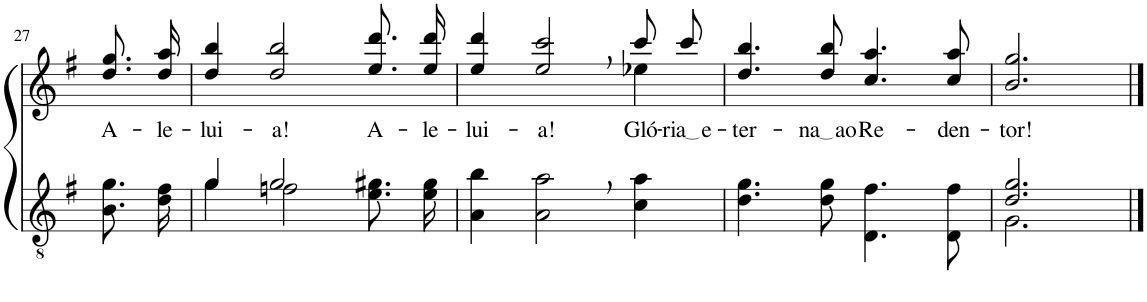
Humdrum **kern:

**kern	**kern	**text
*part2	*part1	*part1
*staff2	*staff1	*staff1
*I"Parte III e IV	*I"Parte I e II	*
!!LO:PB:g=z
*clefGv2	*clefG2	*
*Trd5c9	*Trd5c9	*
*k[f#]	*k[f#]	*
*M4/4	*M4/4	*
=27	=27	=27
!	!	!LO:LY:b
8.B\ 8.g\L	8.dd\ 8.gg\L	A-
!	!	!LO:LY:b
16d\ 16f#\Jk	16dd\ 16aa\Jk	-le-
=28	=28	=28
*^	*	*
!	!	!	!LO:LY:b
4g/	4g\	4dd/ 4bb/	-lui-
!	!	!	!LO:LY:b
2g/	2fn\	2dd/ 2bb/	-a!
!	!	!	!LO:LY:b
4ryy	8.e\ 8.g#X\L	8.ee\ 8.ddd\L	A-
!	!	!	!LO:LY:b
.	16e\ 16g#\Jk	16ee\ 16ddd\Jk	-le-
=29	=29	=29	=29
!	!	!	!LO:LY:b
*v	*v	*^	*
4A\ 4b\	4ee/ 4ddd/	2.ryy	-lui-
!	!	!	!LO:LY:b
2A\, 2a\,	2ee/, 2ccc/,	.	-a!
!	!	!	!LO:LY:b
4c\ 4a\	8ccc/L	4ee-X\	-Gló-
!	!	!	!LO:LY:b
.	8ccc/J	.	ria e
*	*v	*v	*
=30	=30	=30
!	!	!LO:LY:b
4.d\ 4.g\	4.dd/ 4.bb/	-ter-
!	!	!LO:LY:b
8d\ 8g\	8dd/ 8bb/	na ao
!	!	!LO:LY:b
4.D\ 4.f#\	4.cc/ 4.aa/	Re-
!	!	!LO:LY:b
8D\ 8f#\	8cc/ 8aa/	-den-
=31	=31	=31
*^	*	*
!	!	!	!LO:LY:b
2.d/ 2.g/	2.G\	2.b/ 2.gg/	-tor!
*v	*v	*	*
==	==	==
*-	*-	*-
